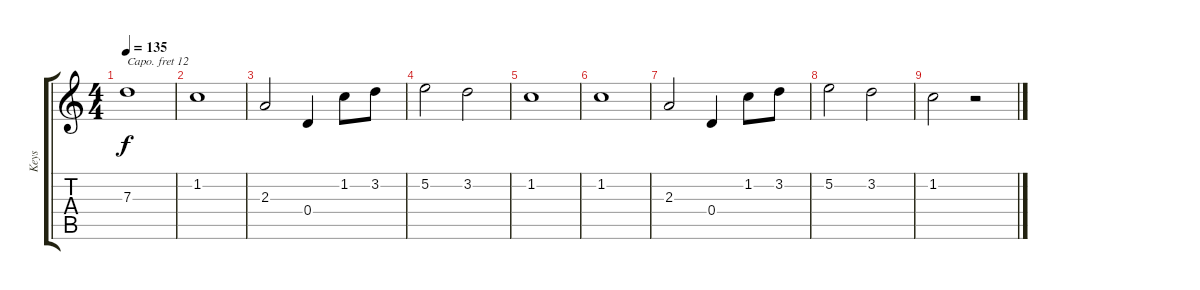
\track ("Keys" "Keys") {instrument stringensemble1}
\staff {score tabs}
\capo 12
\tuning (E4 B3 G3 D3 A2 E2) {hide}
\ts (4 4)
\tempo 135
\clef g2
\ks c
7.3.1{dy f} |
1.2.1{volume 11} |
2.3.2 0.4.4 1.2.8 3.2.8 |
5.2.2 3.2.2 |
1.2.1 |
1.2.1{volume 11} |
2.3.2 0.4.4 1.2.8 3.2.8 |
5.2.2 3.2.2 |
1.2.2 r.2
